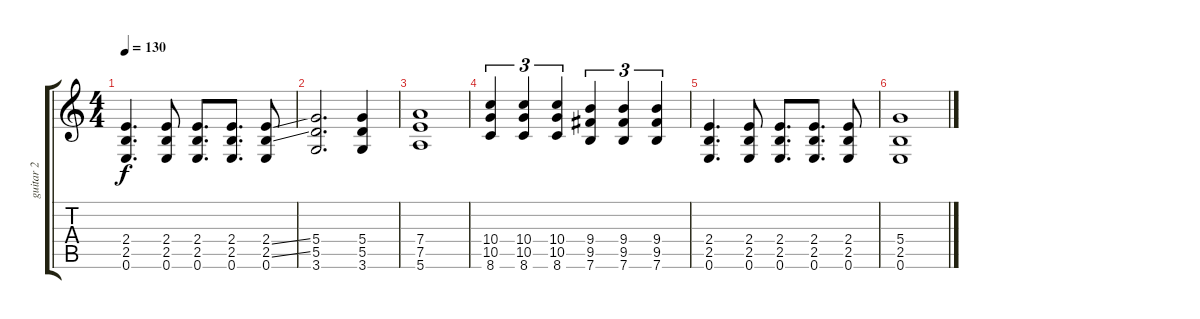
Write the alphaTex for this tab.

\track ("guitar 2" "guitar 2") {instrument distortionguitar}
\staff {score tabs}
\tuning (E4 B3 G3 D3 A2 E2) {hide}
\ts (4 4)
\tempo 130
\clef g2
\ks c
(2.4 2.5 0.6).4{d dy f} (2.4 2.5 0.6).8 (2.4 2.5 0.6).8{d} (2.4 2.5 0.6).8{d} (2.4{ss} 2.5{ss} 0.6).8 |
(5.4 5.5 3.6).2{d} (5.4 5.5 3.6).4 |
(7.4 7.5 5.6).1 |
(10.4 10.5 8.6).4{tu (3 2)} (10.4 10.5 8.6).4{tu (3 2)} (10.4 10.5 8.6).4{tu (3 2)} (9.4 9.5 7.6).4{tu (3 2)} (9.4 9.5 7.6).4{tu (3 2)} (9.4 9.5 7.6).4{tu (3 2)} |
(2.4 2.5 0.6).4{d} (2.4 2.5 0.6).8 (2.4 2.5 0.6).8{d} (2.4 2.5 0.6).8{d} (2.4 2.5 0.6).8 |
(5.4 2.5 0.6).1
